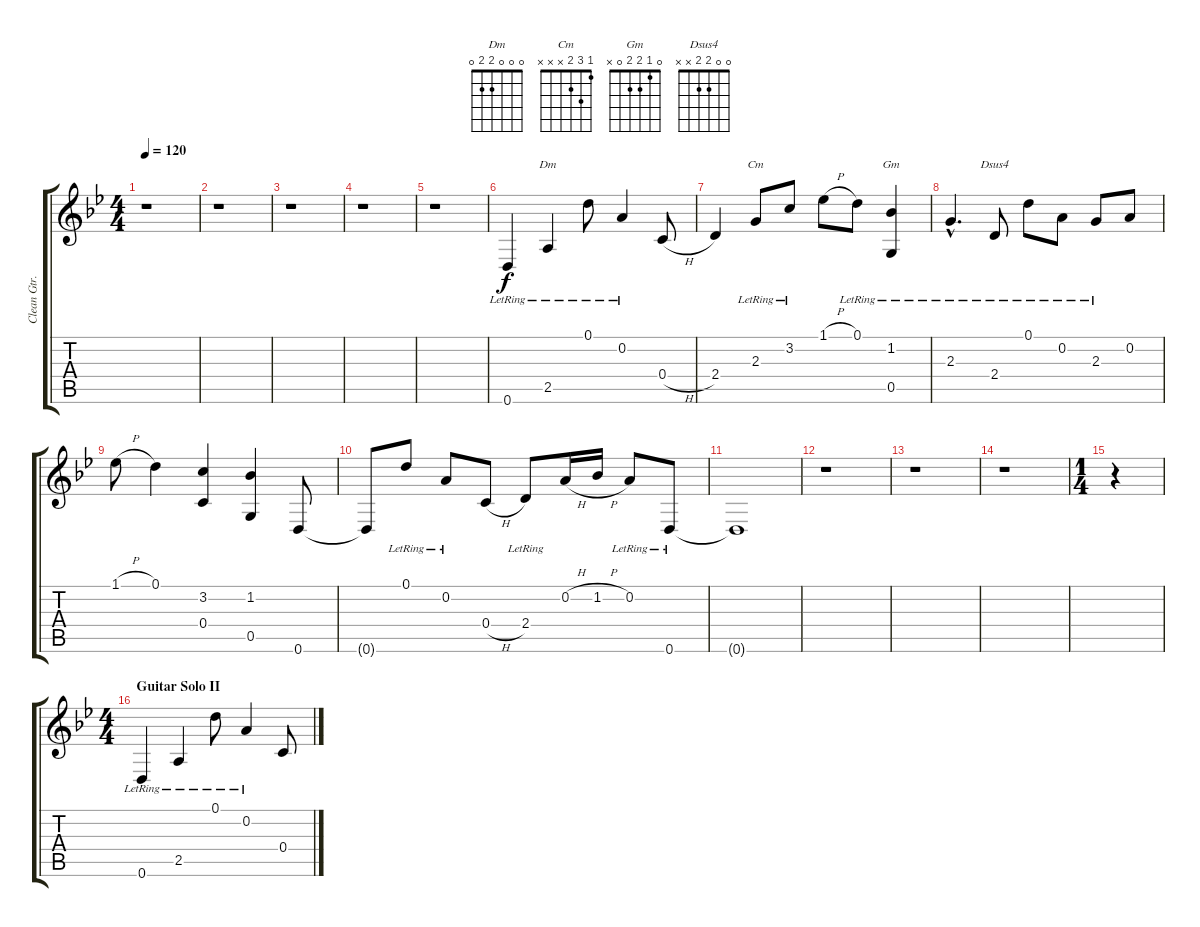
\track ("Clean Gtr./ Fills" "Clean Gtr.") {instrument electricguitarclean}
\staff {score tabs}
\tuning (D4 A3 F3 C3 G2 D2) {hide}
\chord ("Dm" 0 0 0 2 2 0)
\chord ("Cm" 1 3 2 x x x)
\chord ("Gm" 0 1 2 2 0 x)
\chord ("Dsus4" 0 0 2 2 x x)
\ts (4 4)
\tempo 120
\clef g2
\ks bb
r.1{dy f} |
r.1 |
r.1 |
r.1 |
r.1 |
0.6{lr}.4 2.5{lr}.4{ch "Dm"} 0.1{lr}.8 0.2{lr}.4 0.4{h}.8 |
2.4.4 2.3{lr}.8{ch "Cm"} 3.2{lr}.8 1.1{h}.8 0.1{lr}.8 (1.2{lr} 0.5{lr}).4{ch "Gm"} |
2.3{hac lr}.4{d} 2.4{lr}.8{ch "Dsus4"} 0.1{lr}.8 0.2{lr}.8 2.3{lr}.8 0.2.8 |
1.1{h}.8 0.1.4 (3.2 0.4).4 (1.2 0.5).4 0.6.8 |
0.6{t}.8 0.1{lr}.8 0.2{lr}.8 0.4{h}.8 2.4{lr}.8 0.2{h}.16 1.2{h}.16 0.2{lr}.8 0.6{lr}.8 |
0.6{t}.1 |
r.1 |
r.1 |
r.1 |
\ts (1 4)
r.4 |
\ts (4 4)
\section ("" "Guitar Solo II")
0.6{lr}.4{volume 13} 2.5{lr}.4 0.1{lr}.8 0.2{lr}.4 0.4{h}.8
